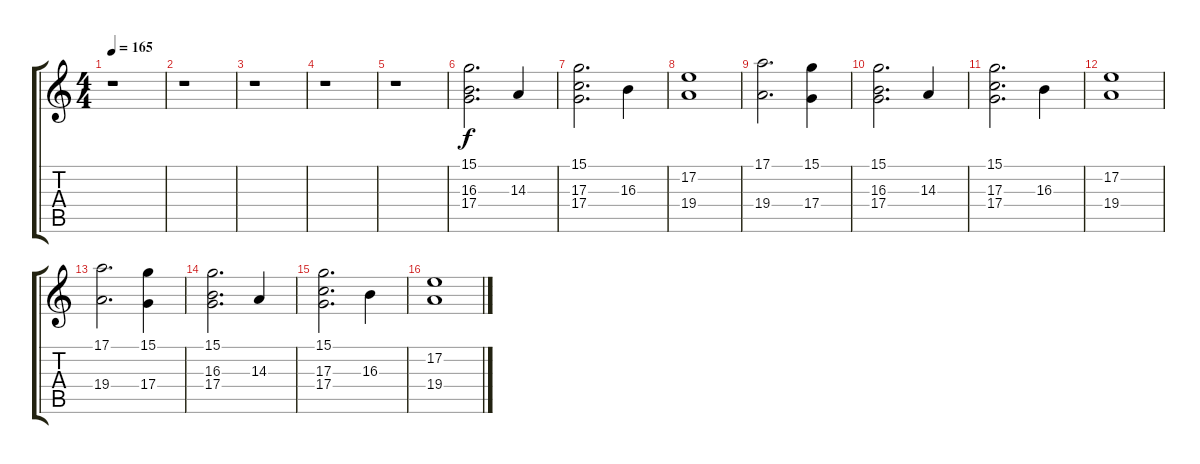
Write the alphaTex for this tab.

\track "" {instrument drawbarorgan}
\staff {score tabs}
\tuning (E4 B3 G3 D3 A2 E2) {hide}
\ts (4 4)
\tempo 165
\clef g2
\ks c
r.1{dy f} |
r.1 |
r.1 |
r.1 |
r.1 |
(15.1 16.3 17.4).2{d} 14.3.4 |
(15.1 17.3 17.4).2{d} 16.3.4 |
(17.2 19.4).1 |
(17.1 19.4).2{d} (15.1 17.4).4 |
(15.1 16.3 17.4).2{d} 14.3.4 |
(15.1 17.3 17.4).2{d} 16.3.4 |
(17.2 19.4).1 |
(17.1 19.4).2{d} (15.1 17.4).4 |
(15.1 16.3 17.4).2{d} 14.3.4 |
(15.1 17.3 17.4).2{d} 16.3.4 |
(17.2 19.4).1
